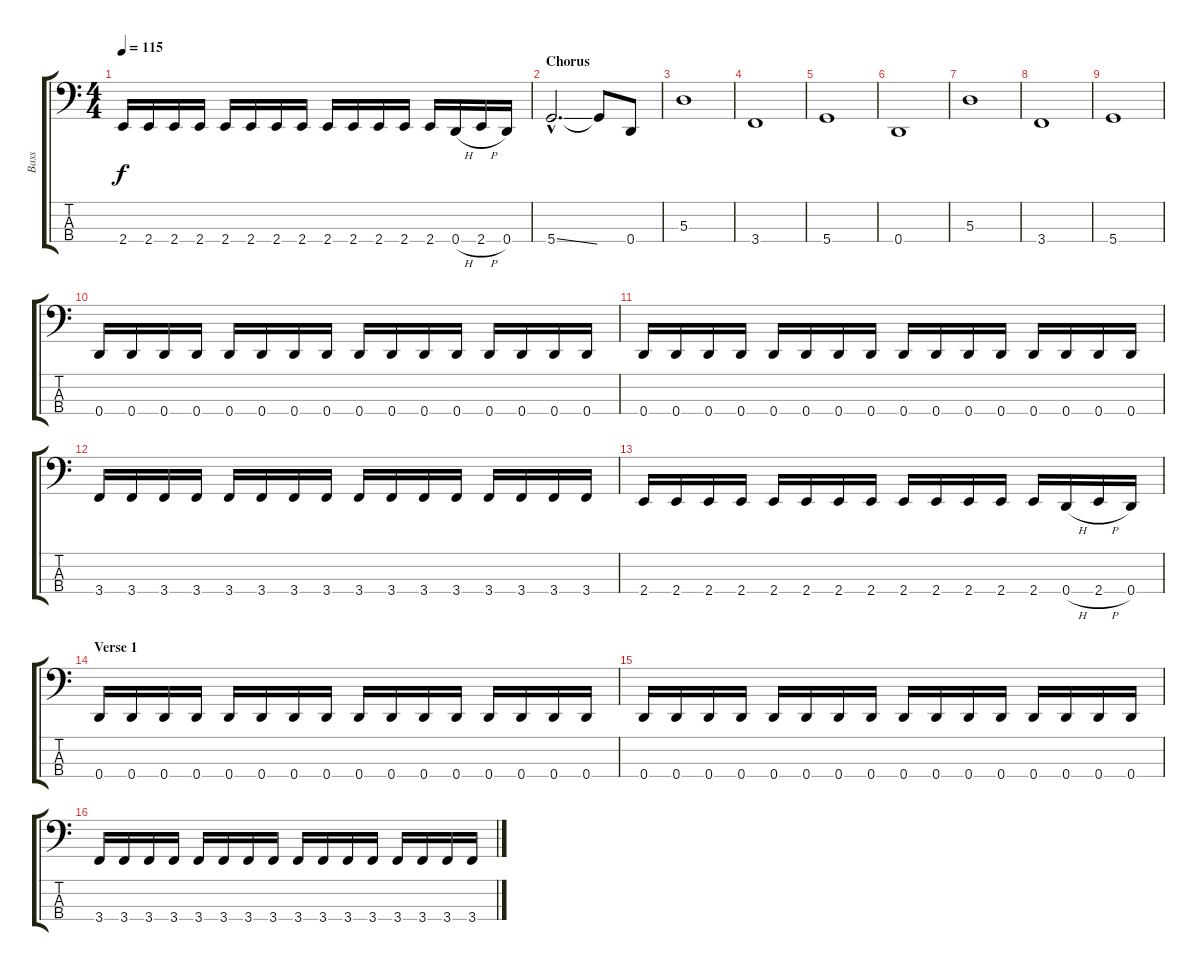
\track ("Bass" "Bass") {instrument electricbassfinger}
\staff {score tabs}
\tuning (G2 D2 A1 D1) {hide}
\ts (4 4)
\tempo 115
\clef f4
\ks c
2.4.16{dy f} 2.4.16 2.4.16 2.4.16 2.4.16 2.4.16 2.4.16 2.4.16 2.4.16 2.4.16 2.4.16 2.4.16 2.4.16 0.4{h}.16 2.4{h}.16 0.4.16 |
\section ("" "Chorus")
5.4{ss hac}.2{d} 5.4{t}.8 0.4.8 |
5.3.1 |
3.4.1 |
5.4.1 |
0.4.1 |
5.3.1 |
3.4.1 |
5.4.1 |
0.4.16 0.4.16 0.4.16 0.4.16 0.4.16 0.4.16 0.4.16 0.4.16 0.4.16 0.4.16 0.4.16 0.4.16 0.4.16 0.4.16 0.4.16 0.4.16 |
0.4.16 0.4.16 0.4.16 0.4.16 0.4.16 0.4.16 0.4.16 0.4.16 0.4.16 0.4.16 0.4.16 0.4.16 0.4.16 0.4.16 0.4.16 0.4.16 |
3.4.16 3.4.16 3.4.16 3.4.16 3.4.16 3.4.16 3.4.16 3.4.16 3.4.16 3.4.16 3.4.16 3.4.16 3.4.16 3.4.16 3.4.16 3.4.16 |
2.4.16 2.4.16 2.4.16 2.4.16 2.4.16 2.4.16 2.4.16 2.4.16 2.4.16 2.4.16 2.4.16 2.4.16 2.4.16 0.4{h}.16 2.4{h}.16 0.4.16 |
\section ("" "Verse 1")
0.4.16 0.4.16 0.4.16 0.4.16 0.4.16 0.4.16 0.4.16 0.4.16 0.4.16 0.4.16 0.4.16 0.4.16 0.4.16 0.4.16 0.4.16 0.4.16 |
0.4.16 0.4.16 0.4.16 0.4.16 0.4.16 0.4.16 0.4.16 0.4.16 0.4.16 0.4.16 0.4.16 0.4.16 0.4.16 0.4.16 0.4.16 0.4.16 |
3.4.16 3.4.16 3.4.16 3.4.16 3.4.16 3.4.16 3.4.16 3.4.16 3.4.16 3.4.16 3.4.16 3.4.16 3.4.16 3.4.16 3.4.16 3.4.16
